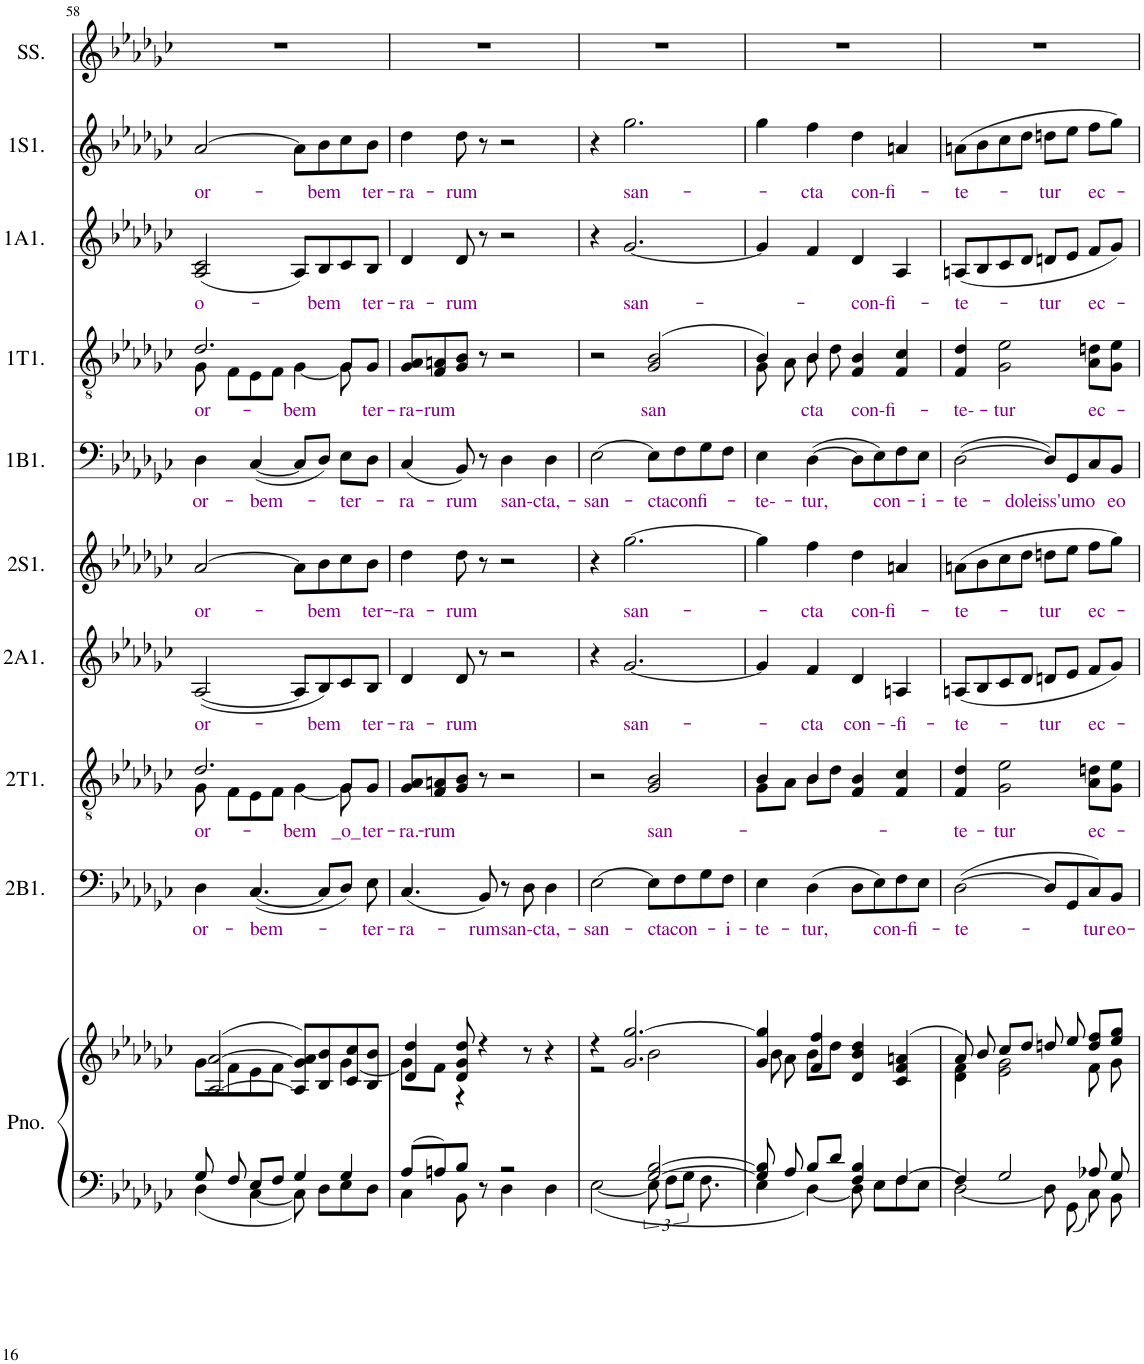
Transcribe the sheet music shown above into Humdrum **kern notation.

**kern	**kern	**kern	**text	**kern	**text	**kern	**text	**kern	**text	**kern	**text	**kern	**text	**kern	**text	**kern	**text	**kern
*part10	*part10	*part9	*part9	*part8	*part8	*part7	*part7	*part6	*part6	*part5	*part5	*part4	*part4	*part3	*part3	*part2	*part2	*part1
*staff11	*staff10	*staff9	*staff9	*staff8	*staff8	*staff7	*staff7	*staff6	*staff6	*staff5	*staff5	*staff4	*staff4	*staff3	*staff3	*staff2	*staff2	*staff1
*I"Piano	*	*I"C2 Bass 1	*	*I"C2 Tenor 1	*	*I"C2 Alto 1	*	*I"C1 Soprano 1	*	*I"C1 Bass 1	*	*I"C1 Tenor 1	*	*I"C1 Alto 1	*	*I"C1 Soprano 1	*	*I"Soprano Solo
*I'Pno.	*	*I'2B1.	*	*I'2T1.	*	*I'2A1.	*	*I'2S1.	*	*I'1B1.	*	*I'1T1.	*	*I'1A1.	*	*I'1S1.	*	*I'SS.
!!LO:PB:g=z
*clefF4	*clefG2	*clefF4	*	*clefGv2	*	*clefG2	*	*clefG2	*	*clefF4	*	*clefGv2	*	*clefG2	*	*clefG2	*	*clefG2
*	*	*	*	*	*	*Trd1c2	*	*	*	*	*	*	*	*Trd1c2	*	*	*	*
*k[b-e-a-d-g-c-]	*k[b-e-a-d-g-c-]	*k[b-e-a-d-g-c-]	*	*k[b-e-a-d-g-c-]	*	*k[b-e-a-d-g-c-]	*	*k[b-e-a-d-g-c-]	*	*k[b-e-a-d-g-c-]	*	*k[b-e-a-d-g-c-]	*	*k[b-e-a-d-g-c-]	*	*k[b-e-a-d-g-c-]	*	*k[b-e-a-d-g-c-]
*M4/4	*M4/4	*M4/4	*	*M4/4	*	*M4/4	*	*M4/4	*	*M4/4	*	*M4/4	*	*M4/4	*	*M4/4	*	*M4/4
*met(c)	*met(c)	*met(c)	*	*met(c)	*	*met(c)	*	*met(c)	*	*met(c)	*	*met(c)	*	*met(c)	*	*met(c)	*	*met(c)
=58	=58	=58	=58	=58	=58	=58	=58	=58	=58	=58	=58	=58	=58	=58	=58	=58	=58	=58
*^	*^	*	*	*	*	*	*	*	*	*	*	*	*	*	*	*	*	*
!	!	!	!	!	!LO:LY:b:color=#800080	!	!LO:LY:b:color=#800080	!	!LO:LY:b:color=#800080	!	!LO:LY:b:color=#800080	!	!LO:LY:b:color=#800080	!	!LO:LY:b:color=#800080	!	!LO:LY:b:color=#800080	!	!LO:LY:b:color=#800080	!
*	*	*	*	*	*	*^	*	*	*	*	*	*	*	*^	*	*	*	*	*	*
8G-/	4D-\	([2A-/ [2a-/	8g-\L	4D-\	or-	2.d-/	8G-\	or-	([2A-/	or-	[2a-/	or-	4D-\	or-	2.d-/	8G-\	or-	(2A-/ 2c-/	o-	[2a-/	or-	1r
8F/	.	.	8f\	.	.	.	8F\L	.	.	.	.	.	.	.	.	8F\L	.	.	.	.	.	.
!	!	!	!	!	!LO:LY:b:color=#800080	!	!	!	!	!	!	!	!	!LO:LY:b:color=#800080	!	!	!	!	!	!	!	!
8E-/L	[4C-\	.	8e-\	([4.C-/	-bem-	.	8E-\	.	.	.	.	.	([4C-/	-bem-	.	8E-\	.	.	.	.	.	.
8F/J	.	.	8f\J	.	.	.	8F\J	.	.	.	.	.	.	.	.	8F\J	.	.	.	.	.	.
!	!	!	!	!	!	!	!	!LO:LY:b:color=#800080	!	!	!	!	!	!	!	!	!LO:LY:b:color=#800080	!	!	!	!	!
4G-/	8C-\]	8A-/] 8g-/ 8a-/]L)	4ryy	.	.	.	[4G-\	-bem	8A-/L]	.	8a-\L]	.	8C-/L]	.	.	[4G-\	-bem	8A-/L)	.	8a-\L]	.	.
!	!	!	!	!	!	!	!	!	!	!LO:LY:b:color=#800080	!	!LO:LY:b:color=#800080	!	!	!	!	!	!	!LO:LY:b:color=#800080	!	!LO:LY:b:color=#800080	!
.	8D-\L	8B-/ 8b-/	.	8C-/L]	.	.	.	.	8B-/)	-bem	8b-\	-bem	8D-/J)	.	.	.	.	8B-/	-bem	8b-\	-bem	.
!	!	!	!	!	!	!	!	!LO:LY:b:color=#800080	!	!	!	!	!	!LO:LY:b:color=#800080	!	!	!	!	!	!	!	!
4G-/	8E-\	8c-/ 8cc-/	[4g-\	8D-/J)	.	8G-/L	8G-\]	_o_	8c-/	.	8cc-\	.	8E-\L	-ter-	8G-/L	8G-\]	.	8c-/	.	8cc-\	.	.
!	!	!	!	!	!LO:LY:b:color=#800080	!	!	!LO:LY:b:color=#800080	!	!LO:LY:b:color=#800080	!	!LO:LY:b:color=#800080	!	!	!	!	!LO:LY:b:color=#800080	!	!LO:LY:b:color=#800080	!	!LO:LY:b:color=#800080	!
.	8D-\J	8B-/ 8b-/J	.	8E-\	-ter-	8G-/J	8ryy	ter-	8B-/J	ter-	8b-\J	ter-	8D-\J	.	8G-/J	8ryy	ter-	8B-/J	ter-	8b-\J	ter-	.
=59	=59	=59	=59	=59	=59	=59	=59	=59	=59	=59	=59	=59	=59	=59	=59	=59	=59	=59	=59	=59	=59	=59
!	!	!	!	!	!LO:LY:b:color=#800080	!	!	!LO:LY:b:color=#800080	!	!LO:LY:b:color=#800080	!	!LO:LY:b:color=#800080	!	!LO:LY:b:color=#800080	!	!	!LO:LY:b:color=#800080	!	!LO:LY:b:color=#800080	!	!LO:LY:b:color=#800080	!
*	*	*	*	*	*	*v	*v	*	*	*	*	*	*	*	*v	*v	*	*	*	*	*	*
8A-/L	4C-\	4d-/ 4dd-/	8g-\L]	(4.C-/	-ra-	8G-/ 8A-/L	-ra.-	4d-/	-ra-	4dd-\	--ra-	(4C-/	-ra-	8G-/ 8A-/L	-ra-	4d-/	-ra-	4dd-\	-ra-	1r
!	!	!	!	!	!	!	!LO:LY:b:color=#800080	!	!	!	!	!	!	!	!LO:LY:b:color=#800080	!	!	!	!	!
8An/	.	.	8f\J	.	.	8F/ 8An/	-rum	.	.	.	.	.	.	8F/ 8An/	-rum	.	.	.	.	.
!	!	!	!	!	!	!	!	!	!LO:LY:b:color=#800080	!	!LO:LY:b:color=#800080	!	!LO:LY:b:color=#800080	!	!	!	!LO:LY:b:color=#800080	!	!LO:LY:b:color=#800080	!
8B-/J	8BB-\	8d-/ 8g-/ 8dd-/	4r	.	.	8G-/ 8B-/J	.	8d-/	-rum	8dd-\	-rum	8BB-/)	-rum	8G-/ 8B-/J	.	8d-/	-rum	8dd-\	-rum	.
!	!	!	!	!	!LO:LY:b:color=#800080	!	!	!	!	!	!	!	!	!	!	!	!	!	!	!
8r	8ryy	4r	.	8BB-/)	-rum	8r	.	8r	.	8r	.	8r	.	8r	.	8r	.	8r	.	.
!	!	!	!	!	!LO:LY:b:color=#800080	!	!	!	!	!	!	!	!LO:LY:b:color=#800080	!	!	!	!	!	!	!
2r	4D-\	.	2ryy	8r	san-cta,-	2r	.	2r	.	2r	.	4D-\	san-cta,-	2r	.	2r	.	2r	.	.
.	.	8r	.	8D-\	.	.	.	.	.	.	.	.	.	.	.	.	.	.	.	.
.	4D-\	4r	.	4D-\	.	.	.	.	.	.	.	4D-\	.	.	.	.	.	.	.	.
=60	=60	=60	=60	=60	=60	=60	=60	=60	=60	=60	=60	=60	=60	=60	=60	=60	=60	=60	=60	=60
!	!	!	!	!	!LO:LY:b:color=#800080	!	!	!	!	!	!	!	!LO:LY:b:color=#800080	!	!	!	!	!	!	!
2ryy	[2E-\	4r	2r	[2E-\	-san-	2r	.	4r	.	4r	.	[2E-\	-san-	2r	.	4r	.	4r	.	1r
!	!	!	!	!	!	!	!	!	!LO:LY:b:color=#800080	!	!LO:LY:b:color=#800080	!	!	!	!	!	!LO:LY:b:color=#800080	!	!LO:LY:b:color=#800080	!
.	.	2.g-/ [2.gg-/	.	.	.	.	.	[2.g-/	san-	[2.gg-\	san-	.	.	.	.	[2.g-/	san-	2.gg-\	san-	.
!	!	!	!	!	!LO:LY:b:color=#800080	!	!LO:LY:b:color=#800080	!	!	!	!	!	!LO:LY:b:color=#800080	!	!LO:LY:b:color=#800080	!	!	!	!	!
[2G-/ [2B-/	12E-\]	.	2b-\	8E-\L]	-ctacon-	2G-/ 2B-/	san-	.	.	.	.	8E-\L]	-ctaconfi-	(2G-/ 2B-/	san	.	.	.	.	.
.	12F\L	.	.	.	.	.	.	.	.	.	.	.	.	.	.	.	.	.	.	.
.	.	.	.	8F\	.	.	.	.	.	.	.	8F\	.	.	.	.	.	.	.	.
.	12G-\J	.	.	.	.	.	.	.	.	.	.	.	.	.	.	.	.	.	.	.
.	8.F\	.	.	8G-\	.	.	.	.	.	.	.	8G-\	.	.	.	.	.	.	.	.
!	!	!	!	!	!LO:LY:b:color=#800080	!	!	!	!	!	!	!	!	!	!	!	!	!	!	!
.	.	.	.	8F\J	-i-	.	.	.	.	.	.	8F\J	.	.	.	.	.	.	.	.
.	16ryy	.	.	.	.	.	.	.	.	.	.	.	.	.	.	.	.	.	.	.
=61	=61	=61	=61	=61	=61	=61	=61	=61	=61	=61	=61	=61	=61	=61	=61	=61	=61	=61	=61	=61
!	!	!	!	!	!LO:LY:b:color=#800080	!	!	!	!	!	!	!	!LO:LY:b:color=#800080	!	!	!	!	!	!	!
*	*	*	*	*	*	*^	*	*	*	*	*	*	*	*^	*	*	*	*	*	*
8G-/] 8B-/]	4E-\	4g-/ 4gg-/]	8b-\	4E-\	-te-	4B-/	8G-\L	.	4g-/]	.	4gg-\]	.	4E-\	-te--	4B-/)	8G-\	.	4g-/]	.	4gg-\	.	1r
8A-/	.	.	8a-\	.	.	.	8A-\J	.	.	.	.	.	.	.	.	8A-\	.	.	.	.	.	.
!	!	!	!	!	!LO:LY:b:color=#800080	!	!	!	!	!LO:LY:b:color=#800080	!	!LO:LY:b:color=#800080	!	!LO:LY:b:color=#800080	!	!	!LO:LY:b:color=#800080	!	!	!	!LO:LY:b:color=#800080	!
8B-/L	[4D-\	4f/ 4ff/	8b-\L	(4D-\	-tur,	4B-/	8B-\L	.	4f/	-cta	4ff\	-cta	([4D-\	-tur,	4B-/	8B-\	cta	4f/	.	4ff\	-cta	.
8d-/J	.	.	8dd-\J	.	.	.	8d-\J	.	.	.	.	.	.	.	.	8d-\	.	.	.	.	.	.
!	!	!	!	!	!	!	!	!	!	!LO:LY:b:color=#800080	!	!LO:LY:b:color=#800080	!	!	!	!	!LO:LY:b:color=#800080	!	!LO:LY:b:color=#800080	!	!LO:LY:b:color=#800080	!
4F/ 4B-/	8D-\]	4d-/ 4b-/ 4dd-/	2ryy	8D-\L	.	4F/ 4B-/	2ryy	.	4d-/	con-	4dd-\	con-fi-	8D-\L]	.	4F/ 4B-/	2ryy	con-fi-	4d-/	-con-fi-	4dd-\	con-fi-	.
!	!	!	!	!	!LO:LY:b:color=#800080	!	!	!	!	!	!	!	!	!LO:LY:b:color=#800080	!	!	!	!	!	!	!	!
.	8E-\L	.	.	8E-\)	con-fi-	.	.	.	.	.	.	.	8E-\)	con-	.	.	.	.	.	.	.	.
!	!	!	!	!	!	!	!	!	!	!LO:LY:b:color=#800080	!	!	!	!	!	!	!	!	!	!	!	!
[4F/	8F\	(4c-/ 4f/ 4an/	.	8F\	.	4F/ 4c-/	.	.	4An/	--fi-	4an/	.	8F\	.	4F/ 4c-/	.	.	4A-/	.	4an/	.	.
!	!	!	!	!	!	!	!	!	!	!	!	!	!	!LO:LY:b:color=#800080	!	!	!	!	!	!	!	!
.	8E-\J	.	.	8E-\J	.	.	.	.	.	.	.	.	8E-\J	-i-	.	.	.	.	.	.	.	.
*	*	*	*	*	*	*v	*v	*	*	*	*	*	*	*	*v	*v	*	*	*	*	*	*
=62	=62	=62	=62	=62	=62	=62	=62	=62	=62	=62	=62	=62	=62	=62	=62	=62	=62	=62	=62	=62
!	!	!	!	!	!LO:LY:b:color=#800080	!	!LO:LY:b:color=#800080	!	!LO:LY:b:color=#800080	!	!LO:LY:b:color=#800080	!	!LO:LY:b:color=#800080	!	!LO:LY:b:color=#800080	!	!LO:LY:b:color=#800080	!	!LO:LY:b:color=#800080	!
4F/]	[2D-\	8a-/)	4d-\ 4f\	([2D-\	-te-	4F/ 4d-/	-te-	(8An/L	-te-	(8an\L	-te-	([2D-\	-te-	4F/ 4d-/	-te--	(8An/L	-te-	(8an\L	-te-	1r
.	.	8b-/	.	.	.	.	.	8B-/	.	8b-\	.	.	.	.	.	8B-/	.	8b-\	.	.
!	!	!	!	!	!	!	!LO:LY:b:color=#800080	!	!	!	!	!	!	!	!LO:LY:b:color=#800080	!	!	!	!	!
2G-/	.	8cc-/L	2e-\ 2g-\	.	.	2G-\ 2e-\	-tur	8c-/	.	8cc-\	.	.	.	2G-\ 2e-\	-tur	8c-/	.	8cc-\	.	.
.	.	8dd-/J	.	.	.	.	.	8d-/J	.	8dd-\J	.	.	.	.	.	8d-/J	.	8dd-\J	.	.
!	!	!	!	!	!	!	!	!	!LO:LY:b:color=#800080	!	!LO:LY:b:color=#800080	!	!LO:LY:b:color=#800080	!	!	!	!LO:LY:b:color=#800080	!	!LO:LY:b:color=#800080	!
.	8D-\]	8ddn/	.	8D-/L]	.	.	.	8dn/L	-tur	8ddn\L	-tur	8D-/L])	-doleiss'umo	.	.	8dn/L	-tur	8ddn\L	-tur	.
.	8GG-\	8ee-/	.	8GG-/	.	.	.	8e-/J	.	8ee-\J	.	8GG-/	.	.	.	8e-/J	.	8ee-\J	.	.
!	!	!	!	!	!LO:LY:b:color=#800080	!	!LO:LY:b:color=#800080	!	!LO:LY:b:color=#800080	!	!LO:LY:b:color=#800080	!	!	!	!LO:LY:b:color=#800080	!	!LO:LY:b:color=#800080	!	!LO:LY:b:color=#800080	!
8A-X/	8C-\	8dd/ 8ff/L	8f\	8C-/)	-tur	8A-\ 8dn\L	ec-	8f/L	ec-	8ff\L	ec-	8C-/	.	8A-\ 8dn\L	ec-	8f/L	ec-	8ff\L	ec-	.
!	!	!	!	!	!LO:LY:b:color=#800080	!	!	!	!	!	!	!	!LO:LY:b:color=#800080	!	!	!	!	!	!	!
8G-/	8BB-\	8ee-/ 8gg-/J	8g-\	8BB-/J	eo-	8G-\ 8e-\J	.	8g-/J)	.	8gg-\J)	.	8BB-/J	eo	8G-\ 8e-\J	.	8g-/J)	.	8gg-\J)	.	.
*v	*v	*	*	*	*	*	*	*	*	*	*	*	*	*	*	*	*	*	*	*
*	*v	*v	*	*	*	*	*	*	*	*	*	*	*	*	*	*	*	*	*
=	=	=	=	=	=	=	=	=	=	=	=	=	=	=	=	=	=	=
*-	*-	*-	*-	*-	*-	*-	*-	*-	*-	*-	*-	*-	*-	*-	*-	*-	*-	*-
